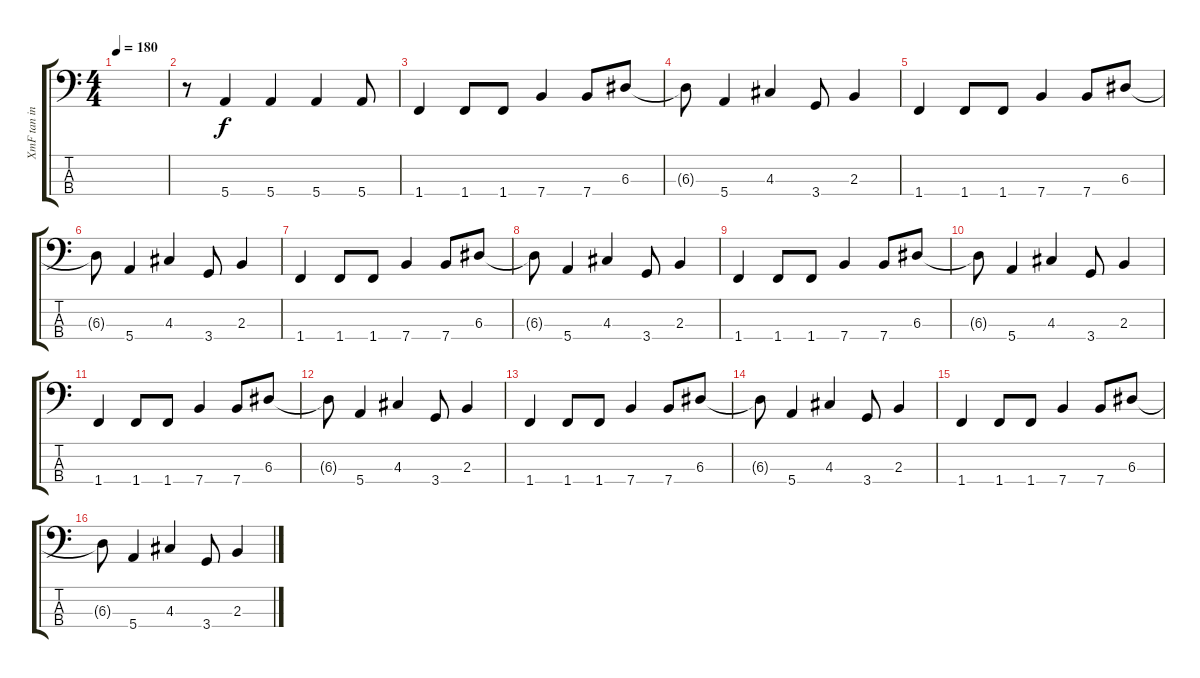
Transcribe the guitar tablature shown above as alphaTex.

\track ("XmF tan inda ke es eia" "XmF tan in") {instrument electricbassfinger}
\staff {score tabs}
\tuning (G2 D2 A1 E1) {hide}
\ts (4 4)
\tempo 180
\clef f4
\ks c
|
r.8 5.4.4 5.4.4 5.4.4 5.4.8 |
1.4.4 1.4.8 1.4.8 7.4.4 7.4.8 6.3.8 |
6.3{t}.8 5.4.4 4.3.4 3.4.8 2.3.4 |
1.4.4 1.4.8 1.4.8 7.4.4 7.4.8 6.3.8 |
6.3{t}.8 5.4.4 4.3.4 3.4.8 2.3.4 |
1.4.4 1.4.8 1.4.8 7.4.4 7.4.8 6.3.8 |
6.3{t}.8 5.4.4 4.3.4 3.4.8 2.3.4 |
1.4.4 1.4.8 1.4.8 7.4.4 7.4.8 6.3.8 |
6.3{t}.8 5.4.4 4.3.4 3.4.8 2.3.4 |
1.4.4 1.4.8 1.4.8 7.4.4 7.4.8 6.3.8 |
6.3{t}.8 5.4.4 4.3.4 3.4.8 2.3.4 |
1.4.4 1.4.8 1.4.8 7.4.4 7.4.8 6.3.8 |
6.3{t}.8 5.4.4 4.3.4 3.4.8 2.3.4 |
1.4.4 1.4.8 1.4.8 7.4.4 7.4.8 6.3.8 |
6.3{t}.8 5.4.4 4.3.4 3.4.8 2.3.4
